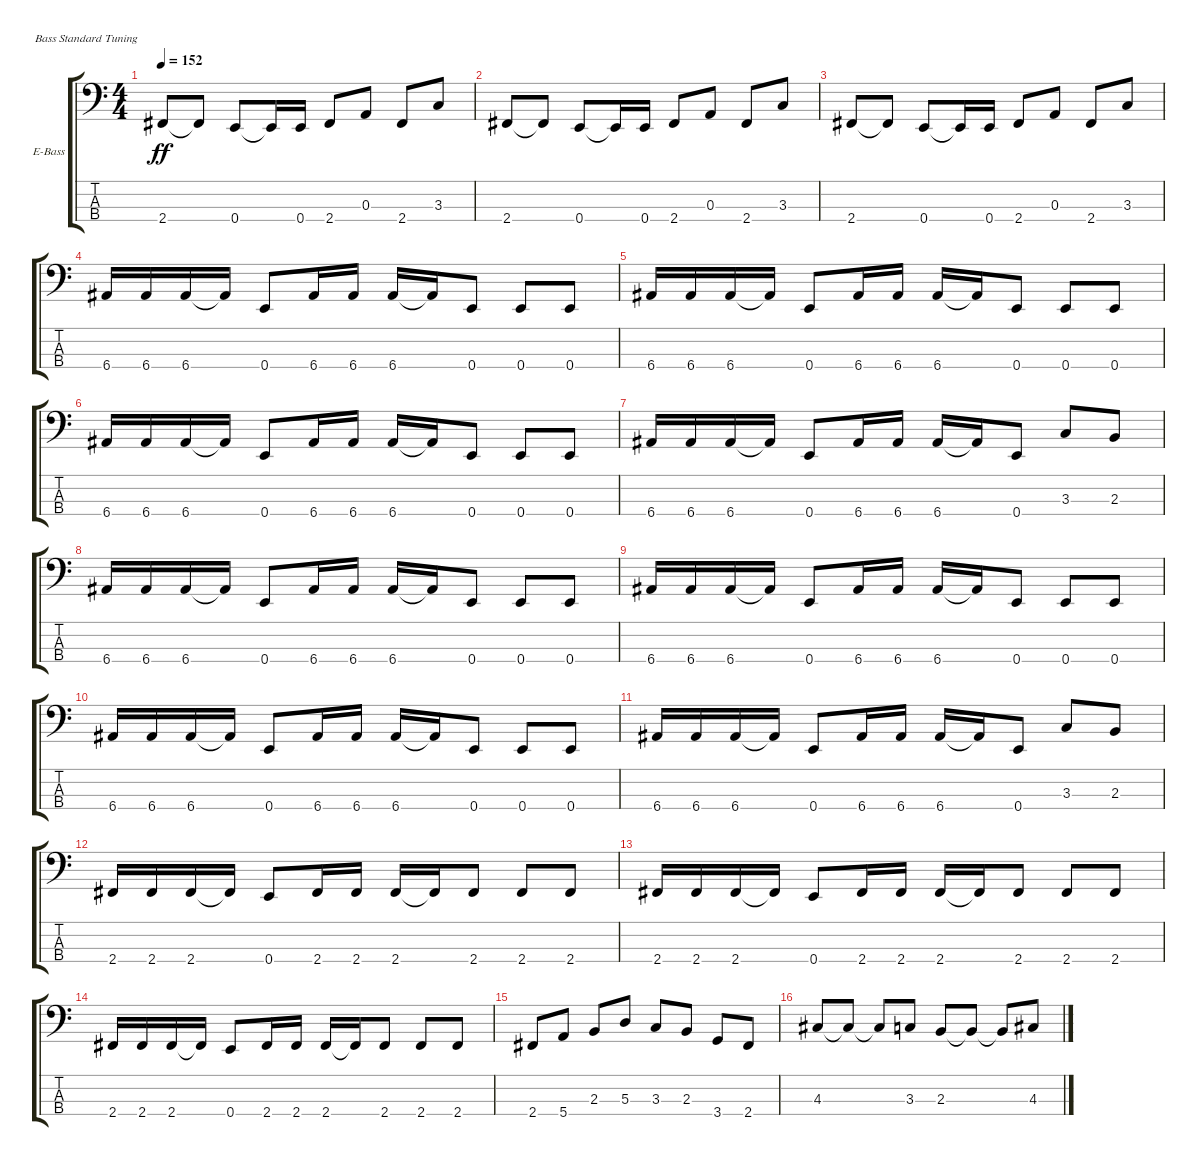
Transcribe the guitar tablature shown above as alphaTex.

\defaultSystemsLayout 4
\bracketExtendMode groupsimilarinstruments
\firstSystemTrackNameOrientation horizontal
\otherSystemsTrackNameOrientation horizontal
\track ("Electric Bass" "E-Bass") {instrument electricbassfinger}
\staff {score tabs}
\tuning (G2 D2 A1 E1)
\ts (4 4)
\tempo 152
\clef f4
\ks c
2.4.8{dy ff} 2.4{t}.8 0.4.8 0.4{t}.16 0.4.16 2.4.8 0.3.8 2.4.8 3.3.8 |
2.4.8 2.4{t}.8 0.4.8 0.4{t}.16 0.4.16 2.4.8 0.3.8 2.4.8 3.3.8 |
2.4.8 2.4{t}.8 0.4.8 0.4{t}.16 0.4.16 2.4.8 0.3.8 2.4.8 3.3.8 |
6.4.16 6.4.16 6.4.16 6.4{t}.16 0.4.8 6.4.16 6.4.16 6.4.16 6.4{t}.16 0.4.8 0.4.8 0.4.8 |
6.4.16 6.4.16 6.4.16 6.4{t}.16 0.4.8 6.4.16 6.4.16 6.4.16 6.4{t}.16 0.4.8 0.4.8 0.4.8 |
6.4.16 6.4.16 6.4.16 6.4{t}.16 0.4.8 6.4.16 6.4.16 6.4.16 6.4{t}.16 0.4.8 0.4.8 0.4.8 |
6.4.16 6.4.16 6.4.16 6.4{t}.16 0.4.8 6.4.16 6.4.16 6.4.16 6.4{t}.16 0.4.8 3.3.8 2.3.8 |
6.4.16 6.4.16 6.4.16 6.4{t}.16 0.4.8 6.4.16 6.4.16 6.4.16 6.4{t}.16 0.4.8 0.4.8 0.4.8 |
6.4.16 6.4.16 6.4.16 6.4{t}.16 0.4.8 6.4.16 6.4.16 6.4.16 6.4{t}.16 0.4.8 0.4.8 0.4.8 |
6.4.16 6.4.16 6.4.16 6.4{t}.16 0.4.8 6.4.16 6.4.16 6.4.16 6.4{t}.16 0.4.8 0.4.8 0.4.8 |
6.4.16 6.4.16 6.4.16 6.4{t}.16 0.4.8 6.4.16 6.4.16 6.4.16 6.4{t}.16 0.4.8 3.3.8 2.3.8 |
2.4.16 2.4.16 2.4.16 2.4{t}.16 0.4.8 2.4.16 2.4.16 2.4.16 2.4{t}.16 2.4.8 2.4.8 2.4.8 |
2.4.16 2.4.16 2.4.16 2.4{t}.16 0.4.8 2.4.16 2.4.16 2.4.16 2.4{t}.16 2.4.8 2.4.8 2.4.8 |
2.4.16 2.4.16 2.4.16 2.4{t}.16 0.4.8 2.4.16 2.4.16 2.4.16 2.4{t}.16 2.4.8 2.4.8 2.4.8 |
2.4.8 5.4.8 2.3.8 5.3.8 3.3.8 2.3.8 3.4.8 2.4.8 |
4.3.8 4.3{t}.8 4.3{t}.8 3.3.8 2.3.8 2.3{t}.8 2.3{t}.8 4.3.8
